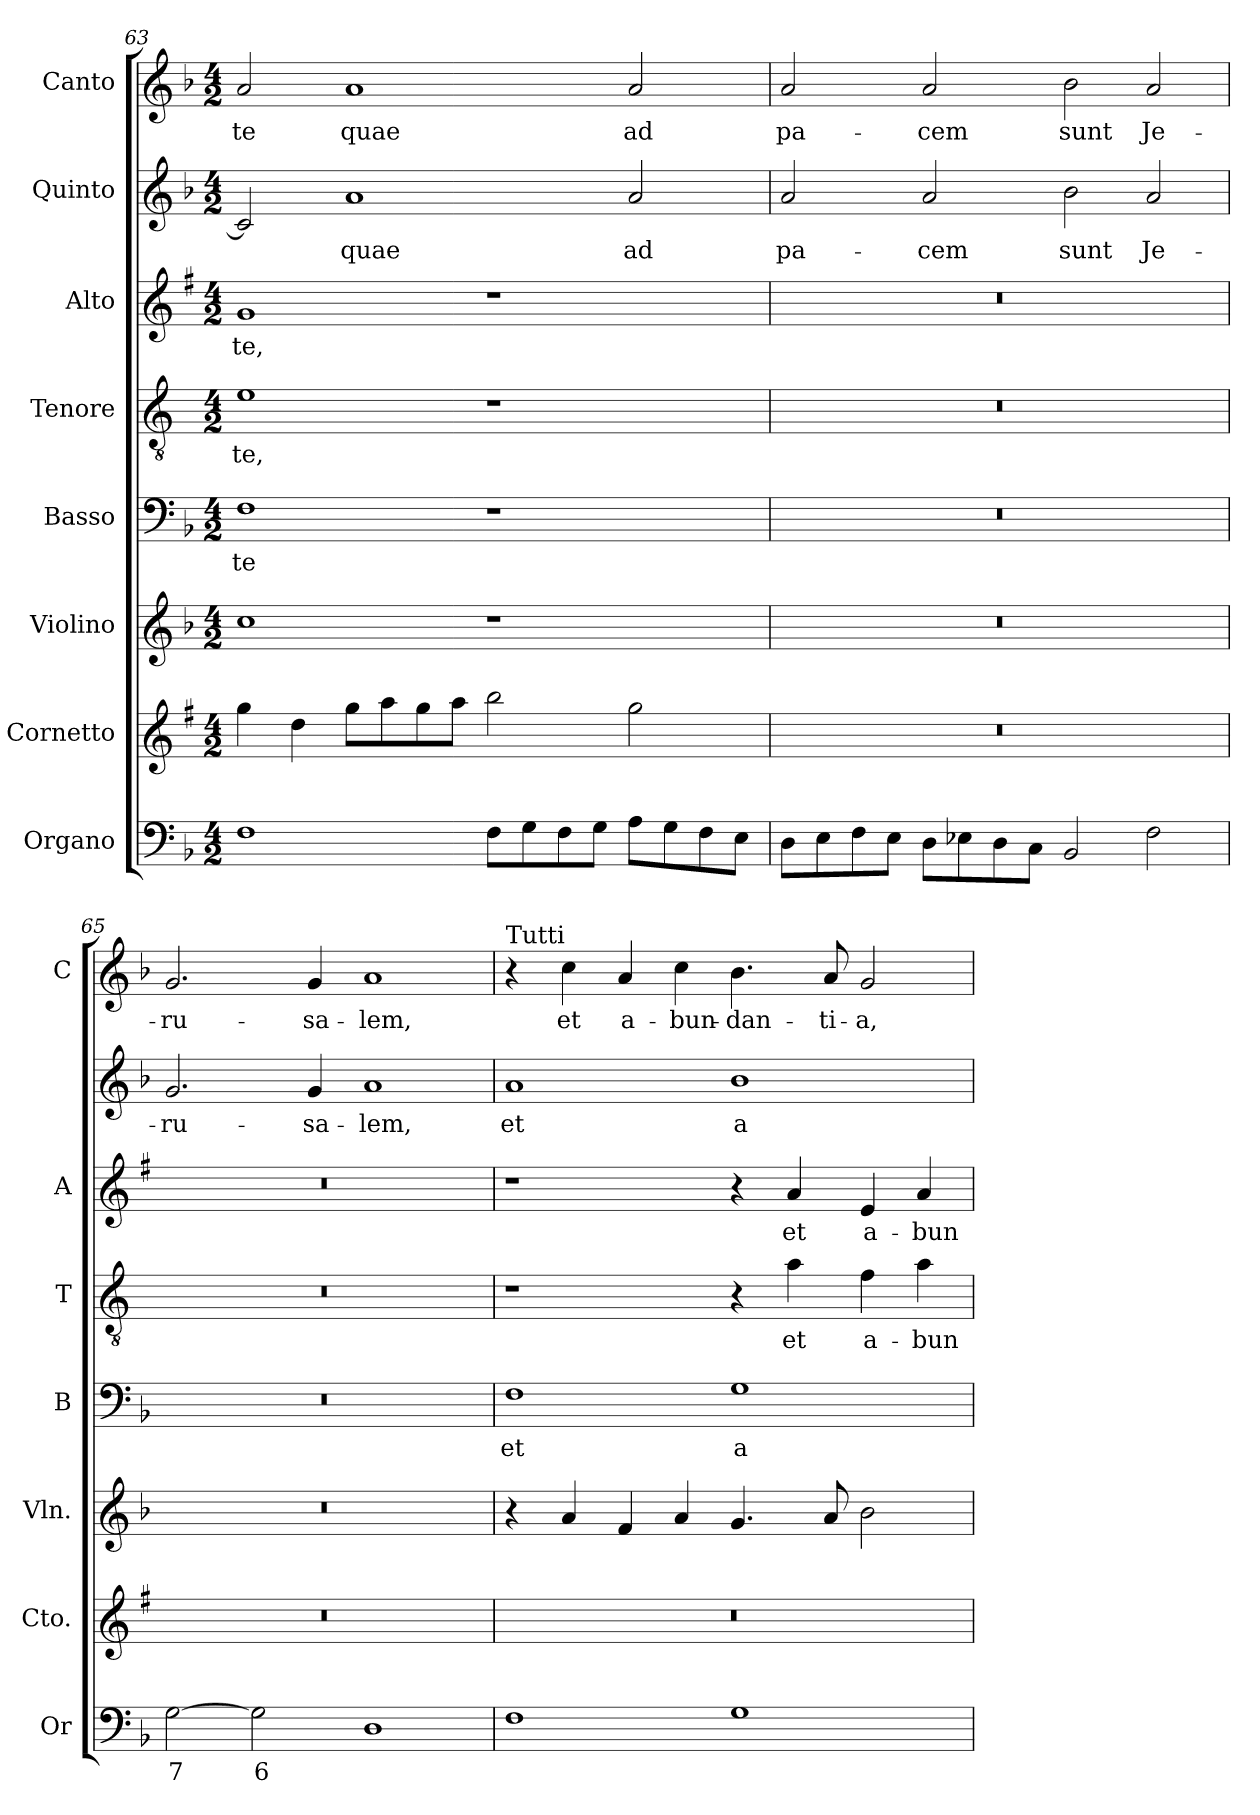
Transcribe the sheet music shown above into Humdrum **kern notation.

**kern	**text	**kern	**kern	**kern	**text	**kern	**text	**kern	**text	**kern	**text	**kern	**text
*part8	*part8	*part7	*part6	*part5	*part5	*part4	*part4	*part3	*part3	*part2	*part2	*part1	*part1
*staff8	*staff8	*staff7	*staff6	*staff5	*staff5	*staff4	*staff4	*staff3	*staff3	*staff2	*staff2	*staff1	*staff1
*I"Organo	*	*I"Cornetto	*I"Violino	*I"Basso	*	*I"Tenore	*	*I"Alto	*	*I"Quinto	*	*I"Canto	*
*I'Or	*	*I'Cto.	*I'Vln.	*I'B	*	*I'T	*	*I'A	*	*	*	*I'C	*
!!LO:PB:g=z
*clefF4	*	*clefG2	*clefG2	*clefF4	*	*clefGv2	*	*clefG2	*	*clefG2	*	*clefG2	*
*	*	*ITrd1c2	*	*	*	*ITrd4c7	*	*ITrd1c2	*	*	*	*	*
*k[b-]	*	*k[b-]	*k[b-]	*k[b-]	*	*k[b-]	*	*k[b-]	*	*k[b-]	*	*k[b-]	*
*F:	*	*F:	*F:	*F:	*	*F:	*	*F:	*	*F:	*	*F:	*
*M4/2	*	*M4/2	*M4/2	*M4/2	*	*M4/2	*	*M4/2	*	*M4/2	*	*M4/2	*
=63	=63	=63	=63	=63	=63	=63	=63	=63	=63	=63	=63	=63	=63
!	!	!	!	!	!LO:LY:b	!	!LO:LY:b	!	!LO:LY:b	!	!	!	!LO:LY:b
1F	.	4ff\	1cc	1F	-te	1A	-te,	1f	-te,	2c/]	.	2a/	-te
.	.	4cc\	.	.	.	.	.	.	.	.	.	.	.
!	!	!	!	!	!	!	!	!	!	!	!LO:LY:b	!	!LO:LY:b
.	.	8ff\L	.	.	.	.	.	.	.	1a	quae	1a	quae
.	.	8gg\	.	.	.	.	.	.	.	.	.	.	.
.	.	8ff\	.	.	.	.	.	.	.	.	.	.	.
.	.	8gg\J	.	.	.	.	.	.	.	.	.	.	.
8F\L	.	2aa\	1r	1r	.	1r	.	1r	.	.	.	.	.
8G\	.	.	.	.	.	.	.	.	.	.	.	.	.
8F\	.	.	.	.	.	.	.	.	.	.	.	.	.
8G\J	.	.	.	.	.	.	.	.	.	.	.	.	.
!	!	!	!	!	!	!	!	!	!	!	!LO:LY:b	!	!LO:LY:b
8A\L	.	2ff\	.	.	.	.	.	.	.	2a/	ad	2a/	ad
8G\	.	.	.	.	.	.	.	.	.	.	.	.	.
8F\	.	.	.	.	.	.	.	.	.	.	.	.	.
8E\J	.	.	.	.	.	.	.	.	.	.	.	.	.
=64	=64	=64	=64	=64	=64	=64	=64	=64	=64	=64	=64	=64	=64
!	!	!	!	!	!	!	!	!	!	!	!LO:LY:b	!	!LO:LY:b
8D\L	.	0r	0r	0r	.	0r	.	0r	.	2a/	pa-	2a/	pa-
8E\	.	.	.	.	.	.	.	.	.	.	.	.	.
8F\	.	.	.	.	.	.	.	.	.	.	.	.	.
8E\J	.	.	.	.	.	.	.	.	.	.	.	.	.
!	!	!	!	!	!	!	!	!	!	!	!LO:LY:b	!	!LO:LY:b
8D\L	.	.	.	.	.	.	.	.	.	2a/	-cem	2a/	-cem
8E-X\	.	.	.	.	.	.	.	.	.	.	.	.	.
8D\	.	.	.	.	.	.	.	.	.	.	.	.	.
8C\J	.	.	.	.	.	.	.	.	.	.	.	.	.
!	!	!	!	!	!	!	!	!	!	!	!LO:LY:b	!	!LO:LY:b
2BB-/	.	.	.	.	.	.	.	.	.	2b-\	sunt	2b-\	sunt
!	!	!	!	!	!	!	!	!	!	!	!LO:LY:b	!	!LO:LY:b
2F\	.	.	.	.	.	.	.	.	.	2a/	Je-	2a/	Je-
=65	=65	=65	=65	=65	=65	=65	=65	=65	=65	=65	=65	=65	=65
!	!LO:LY:b	!	!	!	!	!	!	!	!	!	!LO:LY:b	!	!LO:LY:b
[2G\	7	0r	0r	0r	.	0r	.	0r	.	2.g/	-ru-	2.g/	-ru-
!	!LO:LY:b	!	!	!	!	!	!	!	!	!	!	!	!
2G\]	6	.	.	.	.	.	.	.	.	.	.	.	.
!	!	!	!	!	!	!	!	!	!	!	!LO:LY:b	!	!LO:LY:b
.	.	.	.	.	.	.	.	.	.	4g/	-sa-	4g/	-sa-
!	!	!	!	!	!	!	!	!	!	!	!LO:LY:b	!	!LO:LY:b
1D	.	.	.	.	.	.	.	.	.	1a	-lem,	1a	-lem,
!!LO:LB:g=z
=66	=66	=66	=66	=66	=66	=66	=66	=66	=66	=66	=66	=66	=66
!	!	!	!	!	!	!	!	!	!	!	!	!LO:TX:a:t=Tutti	!
!	!	!	!	!	!LO:LY:b	!	!	!	!	!	!LO:LY:b	!	!
1F	.	0r	4r	1F	et	1r	.	1r	.	1a	et	4r	.
!	!	!	!	!	!	!	!	!	!	!	!	!	!LO:LY:b
.	.	.	4a/	.	.	.	.	.	.	.	.	4cc\	et
!	!	!	!	!	!	!	!	!	!	!	!	!	!LO:LY:b
.	.	.	4f/	.	.	.	.	.	.	.	.	4a/	a-
!	!	!	!	!	!	!	!	!	!	!	!	!	!LO:LY:b
.	.	.	4a/	.	.	.	.	.	.	.	.	4cc\	-bun-
!	!	!	!	!	!LO:LY:b	!	!	!	!	!	!LO:LY:b	!	!LO:LY:b
1G	.	.	4.g/	1G	a-	4r	.	4r	.	1b-	a-	4.b-\	-dan-
!	!	!	!	!	!	!	!LO:LY:b	!	!LO:LY:b	!	!	!	!
.	.	.	.	.	.	4d\	et	4g/	et	.	.	.	.
!	!	!	!	!	!	!	!	!	!	!	!	!	!LO:LY:b
.	.	.	8a/	.	.	.	.	.	.	.	.	8a/	-ti-
!	!	!	!	!	!	!	!LO:LY:b	!	!LO:LY:b	!	!	!	!LO:LY:b
.	.	.	2b-\	.	.	4B-\	a-	4d/	a-	.	.	2g/	-a,
!	!	!	!	!	!	!	!LO:LY:b	!	!LO:LY:b	!	!	!	!
.	.	.	.	.	.	4d\	-bun-	4g/	-bun-	.	.	.	.
=	=	=	=	=	=	=	=	=	=	=	=	=	=
*-	*-	*-	*-	*-	*-	*-	*-	*-	*-	*-	*-	*-	*-
